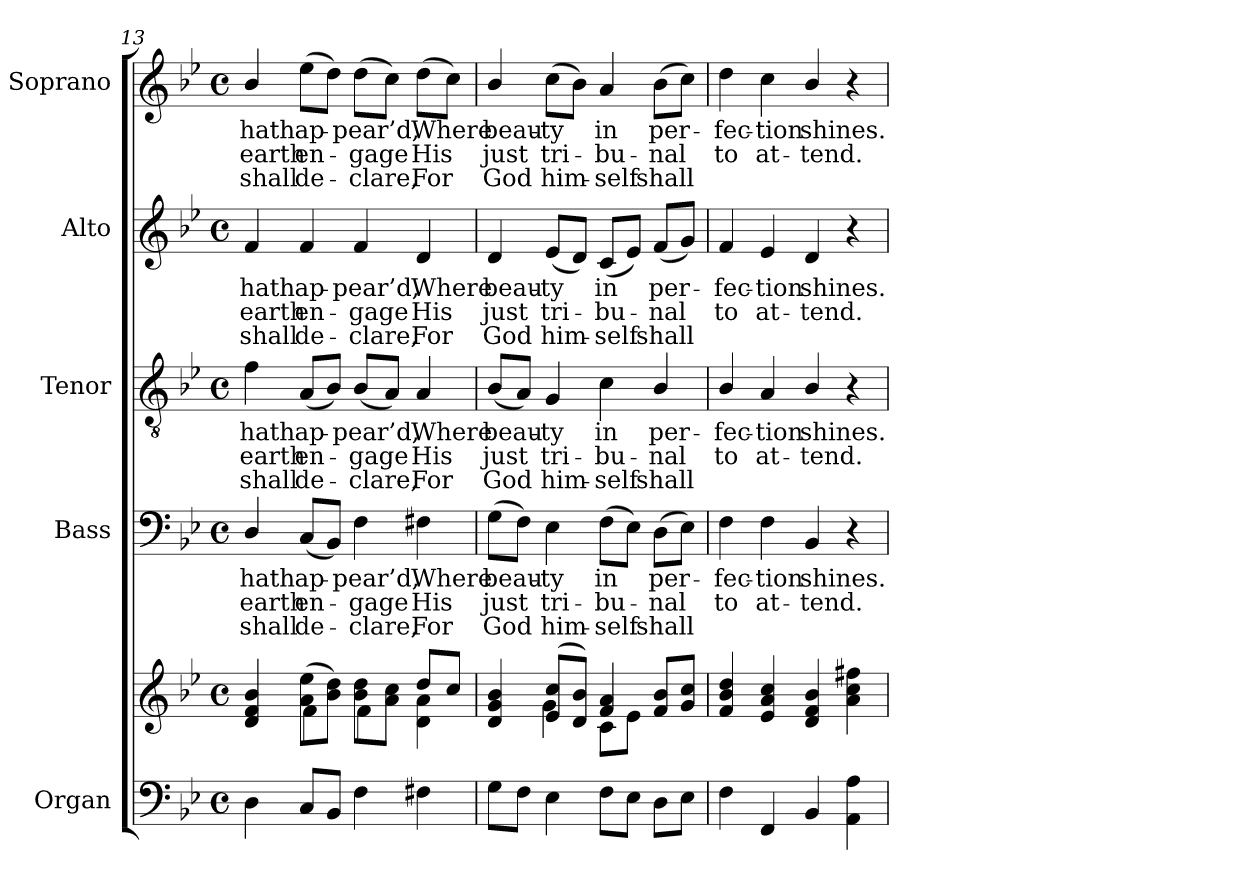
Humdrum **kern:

**kern	**kern	**kern	**text	**text	**text	**kern	**text	**text	**text	**kern	**text	**text	**text	**kern	**text	**text	**text
*part5	*part5	*part4	*part4	*part4	*part4	*part3	*part3	*part3	*part3	*part2	*part2	*part2	*part2	*part1	*part1	*part1	*part1
*staff6	*staff5	*staff4	*staff4	*staff4	*staff4	*staff3	*staff3	*staff3	*staff3	*staff2	*staff2	*staff2	*staff2	*staff1	*staff1	*staff1	*staff1
*I"Organ	*	*I"Bass	*	*	*	*I"Tenor	*	*	*	*I"Alto	*	*	*	*I"Soprano	*	*	*
*I'Org.	*	*I'B.	*	*	*	*I'T.	*	*	*	*I'A.	*	*	*	*I'S.	*	*	*
*clefF4	*clefG2	*clefF4	*	*	*	*clefGv2	*	*	*	*clefG2	*	*	*	*clefG2	*	*	*
*	*	*	*	*	*	*ITrd7c12	*	*	*	*	*	*	*	*	*	*	*
*k[b-e-]	*k[b-e-]	*k[b-e-]	*	*	*	*k[b-e-]	*	*	*	*k[b-e-]	*	*	*	*k[b-e-]	*	*	*
*B-:	*B-:	*B-:	*	*	*	*B-:	*	*	*	*B-:	*	*	*	*B-:	*	*	*
*M4/4	*M4/4	*M4/4	*	*	*	*M4/4	*	*	*	*M4/4	*	*	*	*M4/4	*	*	*
*met(c)	*met(c)	*met(c)	*	*	*	*met(c)	*	*	*	*met(c)	*	*	*	*met(c)	*	*	*
=13	=13	=13	=13	=13	=13	=13	=13	=13	=13	=13	=13	=13	=13	=13	=13	=13	=13
*	*^	*	*	*	*	*	*	*	*	*	*	*	*	*	*	*	*
!	!	!	!	!LO:LY:b:color=#000000	!LO:LY:b:color=#000000	!LO:LY:b:color=#000000	!	!	!	!	!	!	!	!	!	!	!	!
!	!	!	!	!	!	!	!	!LO:LY:b:color=#000000	!LO:LY:b:color=#000000	!LO:LY:b:color=#000000	!	!	!	!	!	!	!	!
!	!	!	!	!	!	!	!	!	!	!	!	!LO:LY:b:color=#000000	!LO:LY:b:color=#000000	!LO:LY:b:color=#000000	!	!	!	!
!	!	!	!	!	!	!	!	!	!	!	!	!	!	!	!	!LO:LY:b:color=#000000	!LO:LY:b:color=#000000	!LO:LY:b:color=#000000
4Di\	4di/ 4fi 4b-i	4ryy	4Di/	hath	earth	shall	4Fi\	hath	earth	shall	4fi/	hath	earth	shall	4b-i/	hath	earth	shall
!	!	!	!	!LO:LY:b:color=#000000	!LO:LY:b:color=#000000	!LO:LY:b:color=#000000	!	!	!	!	!	!	!	!	!	!	!	!
!	!	!	!	!	!	!	!	!LO:LY:b:color=#000000	!LO:LY:b:color=#000000	!LO:LY:b:color=#000000	!	!	!	!	!	!	!	!
!	!	!	!	!	!	!	!	!	!	!	!	!LO:LY:b:color=#000000	!LO:LY:b:color=#000000	!LO:LY:b:color=#000000	!	!	!	!
!	!	!	!	!	!	!	!	!	!	!	!	!	!	!	!	!LO:LY:b:color=#000000	!LO:LY:b:color=#000000	!LO:LY:b:color=#000000
8Ci/L	(8ai\ 8ee-i\L	4fi\	(8Ci/L	ap-	en-	de-	(8AAi/L	ap-	en-	de-	4fi/	ap-	en-	de-	(8ee-i\L	ap-	en-	de-
8BB-i/J	8b-i\ 8ddi\J)	.	8BB-i/J)	.	.	.	8BB-i/J)	.	.	.	.	.	.	.	8ddi\J)	.	.	.
!	!	!	!	!LO:LY:b:color=#000000	!LO:LY:b:color=#000000	!LO:LY:b:color=#000000	!	!	!	!	!	!	!	!	!	!	!	!
!	!	!	!	!	!	!	!	!LO:LY:b:color=#000000	!LO:LY:b:color=#000000	!LO:LY:b:color=#000000	!	!	!	!	!	!	!	!
!	!	!	!	!	!	!	!	!	!	!	!	!LO:LY:b:color=#000000	!LO:LY:b:color=#000000	!LO:LY:b:color=#000000	!	!	!	!
!	!	!	!	!	!	!	!	!	!	!	!	!	!	!	!	!LO:LY:b:color=#000000	!LO:LY:b:color=#000000	!LO:LY:b:color=#000000
4Fi\	8b-i\ 8ddi\L	4fi\	4Fi\	-pear’d,	-gage	-clare,	(8BB-i/L	-pear’d,	-gage	-clare,	4fi/	-pear’d,	-gage	-clare,	(8ddi\L	-pear’d,	-gage	-clare,
.	8ai\ 8cci\J	.	.	.	.	.	8AAi/J)	.	.	.	.	.	.	.	8cci\J)	.	.	.
!	!	!	!	!LO:LY:b:color=#000000	!LO:LY:b:color=#000000	!LO:LY:b:color=#000000	!	!	!	!	!	!	!	!	!	!	!	!
!	!	!	!	!	!	!	!	!LO:LY:b:color=#000000	!LO:LY:b:color=#000000	!LO:LY:b:color=#000000	!	!	!	!	!	!	!	!
!	!	!	!	!	!	!	!	!	!	!	!	!LO:LY:b:color=#000000	!LO:LY:b:color=#000000	!LO:LY:b:color=#000000	!	!	!	!
!	!	!	!	!	!	!	!	!	!	!	!	!	!	!	!	!LO:LY:b:color=#000000	!LO:LY:b:color=#000000	!LO:LY:b:color=#000000
4F#Xi\	8ddi/L	4di\ 4ai	4F#Xi\	Where	His	For	4AAi/	Where	His	For	4di/	Where	His	For	(8ddi\L	Where	His	For
.	8cci/J	.	.	.	.	.	.	.	.	.	.	.	.	.	8cci\J)	.	.	.
=14	=14	=14	=14	=14	=14	=14	=14	=14	=14	=14	=14	=14	=14	=14	=14	=14	=14	=14
!	!	!	!	!LO:LY:b:color=#000000	!LO:LY:b:color=#000000	!LO:LY:b:color=#000000	!	!	!	!	!	!	!	!	!	!	!	!
!	!	!	!	!	!	!	!	!LO:LY:b:color=#000000	!LO:LY:b:color=#000000	!LO:LY:b:color=#000000	!	!	!	!	!	!	!	!
!	!	!	!	!	!	!	!	!	!	!	!	!LO:LY:b:color=#000000	!LO:LY:b:color=#000000	!LO:LY:b:color=#000000	!	!	!	!
!	!	!	!	!	!	!	!	!	!	!	!	!	!	!	!	!LO:LY:b:color=#000000	!LO:LY:b:color=#000000	!LO:LY:b:color=#000000
8Gi\L	4di/ 4gi 4b-i	4ryy	(8Gi\L	beau-	just	God	(8BB-i/L	beau-	just	God	4di/	beau-	just	God	4b-i/	beau-	just	God
8Fi\J	.	.	8Fi\J)	.	.	.	8AAi/J)	.	.	.	.	.	.	.	.	.	.	.
!	!	!	!	!LO:LY:b:color=#000000	!LO:LY:b:color=#000000	!LO:LY:b:color=#000000	!	!	!	!	!	!	!	!	!	!	!	!
!	!	!	!	!	!	!	!	!LO:LY:b:color=#000000	!LO:LY:b:color=#000000	!LO:LY:b:color=#000000	!	!	!	!	!	!	!	!
!	!	!	!	!	!	!	!	!	!	!	!	!LO:LY:b:color=#000000	!LO:LY:b:color=#000000	!LO:LY:b:color=#000000	!	!	!	!
!	!	!	!	!	!	!	!	!	!	!	!	!	!	!	!	!LO:LY:b:color=#000000	!LO:LY:b:color=#000000	!LO:LY:b:color=#000000
4E-i\	(8e-i/ 8cci/L	4gi\	4E-i\	-ty	tri-	him-	4GGi/	-ty	tri-	him-	(8e-i/L	-ty	tri-	him-	(8cci\L	-ty	tri-	him-
.	8di/ 8b-i/J)	.	.	.	.	.	.	.	.	.	8di/J)	.	.	.	8b-i\J)	.	.	.
!	!	!	!	!LO:LY:b:color=#000000	!LO:LY:b:color=#000000	!LO:LY:b:color=#000000	!	!	!	!	!	!	!	!	!	!	!	!
!	!	!	!	!	!	!	!	!LO:LY:b:color=#000000	!LO:LY:b:color=#000000	!LO:LY:b:color=#000000	!	!	!	!	!	!	!	!
!	!	!	!	!	!	!	!	!	!	!	!	!LO:LY:b:color=#000000	!LO:LY:b:color=#000000	!LO:LY:b:color=#000000	!	!	!	!
!	!	!	!	!	!	!	!	!	!	!	!	!	!	!	!	!LO:LY:b:color=#000000	!LO:LY:b:color=#000000	!LO:LY:b:color=#000000
8Fi\L	4fi/ 4ai	8ci\L	(8Fi\L	in	-bu-	-self	4Ci\	in	-bu-	-self	(8ci/L	in	-bu-	-self	4ai/	in	-bu-	-self
8E-i\J	.	8e-i\J	8E-i\J)	.	.	.	.	.	.	.	8e-i/J)	.	.	.	.	.	.	.
!	!	!	!	!LO:LY:b:color=#000000	!LO:LY:b:color=#000000	!LO:LY:b:color=#000000	!	!	!	!	!	!	!	!	!	!	!	!
!	!	!	!	!	!	!	!	!LO:LY:b:color=#000000	!LO:LY:b:color=#000000	!LO:LY:b:color=#000000	!	!	!	!	!	!	!	!
!	!	!	!	!	!	!	!	!	!	!	!	!LO:LY:b:color=#000000	!LO:LY:b:color=#000000	!LO:LY:b:color=#000000	!	!	!	!
!	!	!	!	!	!	!	!	!	!	!	!	!	!	!	!	!LO:LY:b:color=#000000	!LO:LY:b:color=#000000	!LO:LY:b:color=#000000
8Di\L	8fi/ 8b-i/L	4ryy	(8Di\L	per-	-nal	shall	4BB-i/	per-	-nal	shall	(8fi/L	per-	-nal	shall	(8b-i\L	per-	-nal	shall
8E-i\J	8gi/ 8cci/J	.	8E-i\J)	.	.	.	.	.	.	.	8gi/J)	.	.	.	8cci\J)	.	.	.
*	*v	*v	*	*	*	*	*	*	*	*	*	*	*	*	*	*	*	*
!!LO:LB:g=z
=15	=15	=15	=15	=15	=15	=15	=15	=15	=15	=15	=15	=15	=15	=15	=15	=15	=15
!	!	!	!LO:LY:b:color=#000000	!LO:LY:b:color=#000000	!	!	!	!	!	!	!	!	!	!	!	!	!
!	!	!	!	!	!	!	!LO:LY:b:color=#000000	!LO:LY:b:color=#000000	!	!	!	!	!	!	!	!	!
!	!	!	!	!	!	!	!	!	!	!	!LO:LY:b:color=#000000	!LO:LY:b:color=#000000	!	!	!	!	!
!	!	!	!	!	!	!	!	!	!	!	!	!	!	!	!LO:LY:b:color=#000000	!LO:LY:b:color=#000000	!
4Fi\	4fi/ 4b-i 4ddi	4Fi\	-fec-	to	.	4BB-i/	-fec-	to	.	4fi/	-fec-	to	.	4ddi\	-fec-	to	.
!	!	!	!LO:LY:b:color=#000000	!LO:LY:b:color=#000000	!	!	!	!	!	!	!	!	!	!	!	!	!
!	!	!	!	!	!	!	!LO:LY:b:color=#000000	!LO:LY:b:color=#000000	!	!	!	!	!	!	!	!	!
!	!	!	!	!	!	!	!	!	!	!	!LO:LY:b:color=#000000	!LO:LY:b:color=#000000	!	!	!	!	!
!	!	!	!	!	!	!	!	!	!	!	!	!	!	!	!LO:LY:b:color=#000000	!LO:LY:b:color=#000000	!
4FFi/	4e-i/ 4ai 4cci	4Fi\	-tion	at-	.	4AAi/	-tion	at-	.	4e-i/	-tion	at-	.	4cci\	-tion	at-	.
!	!	!	!LO:LY:b:color=#000000	!LO:LY:b:color=#000000	!	!	!	!	!	!	!	!	!	!	!	!	!
!	!	!	!	!	!	!	!LO:LY:b:color=#000000	!LO:LY:b:color=#000000	!	!	!	!	!	!	!	!	!
!	!	!	!	!	!	!	!	!	!	!	!LO:LY:b:color=#000000	!LO:LY:b:color=#000000	!	!	!	!	!
!	!	!	!	!	!	!	!	!	!	!	!	!	!	!	!LO:LY:b:color=#000000	!LO:LY:b:color=#000000	!
4BB-i/	4di/ 4fi 4b-i	4BB-i/	shines.	-tend.	.	4BB-i/	shines.	-tend.	.	4di/	shines.	-tend.	.	4b-i/	shines.	-tend.	.
4AAi\ 4Ai	4ai\ 4cci 4ff#Xi	4r	.	.	.	4r	.	.	.	4r	.	.	.	4r	.	.	.
=	=	=	=	=	=	=	=	=	=	=	=	=	=	=	=	=	=
*-	*-	*-	*-	*-	*-	*-	*-	*-	*-	*-	*-	*-	*-	*-	*-	*-	*-
